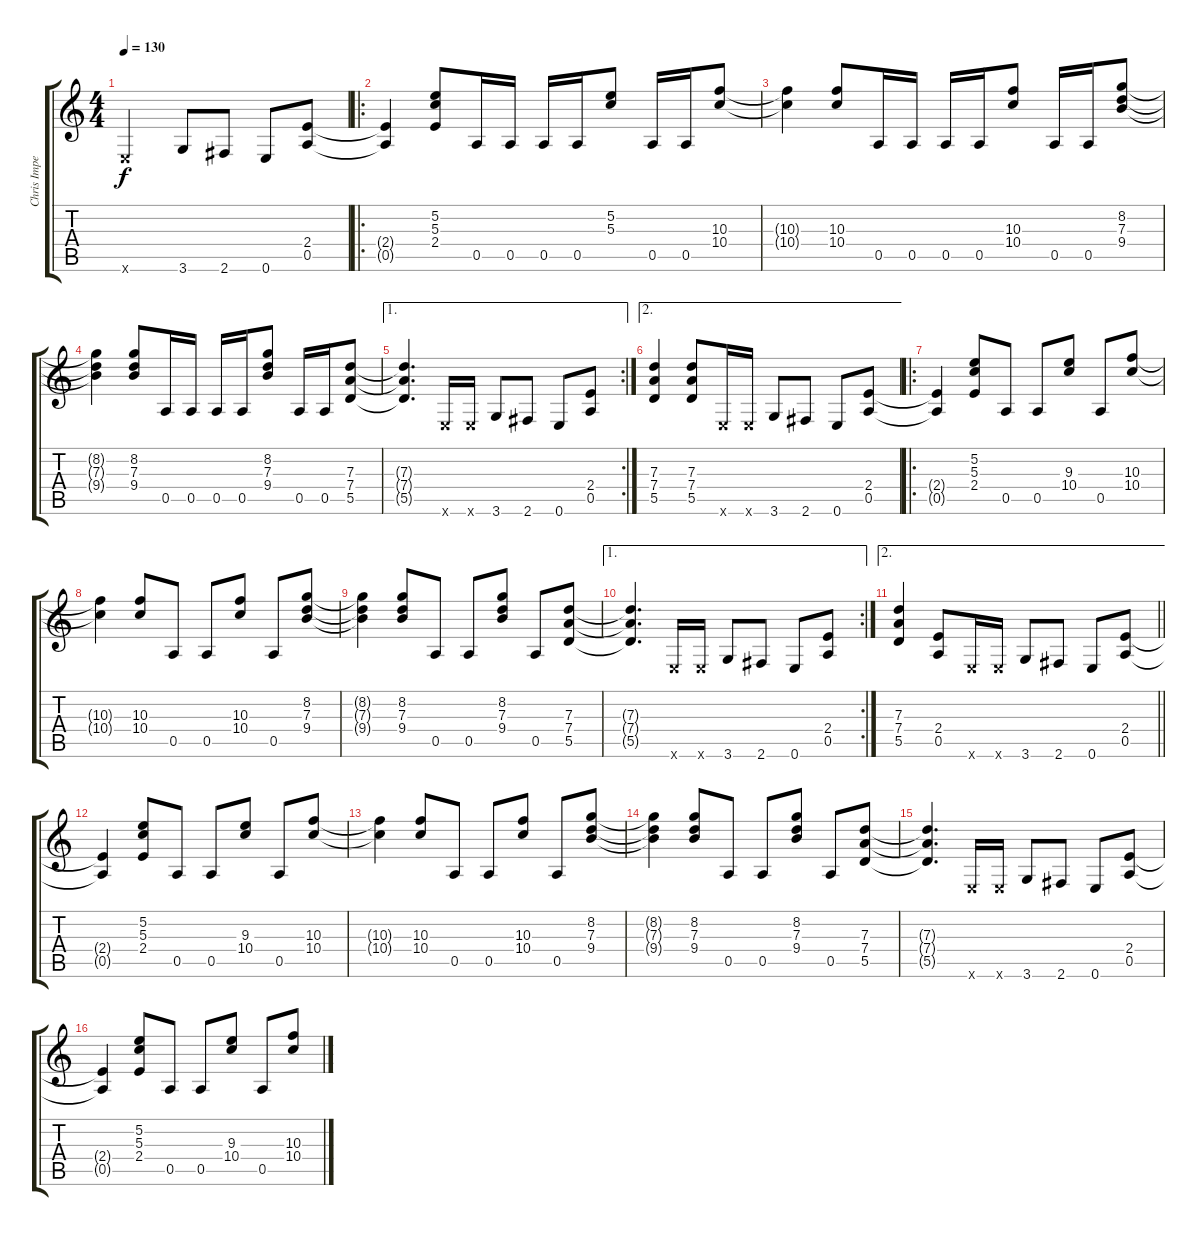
\track ("Chris Impelliteri" "Chris Impe") {instrument overdrivenguitar}
\staff {score tabs}
\tuning (E4 B3 G3 D3 A2 E2) {hide}
\ts (4 4)
\tempo 130
\clef g2
\ks c
0.6{x}.2{dy f instrument overdrivenguitar} 3.6.8 2.6.8 0.6.8 (2.4 0.5).8 |
\ro
(2.4{t} 0.5{t}).4 (5.2 5.3 2.4).8 0.5.16 0.5.16 0.5.16 0.5.16 (5.2 5.3).8 0.5.16 0.5.16 (10.3 10.4).8 |
(10.3{t} 10.4{t}).4 (10.3 10.4).8 0.5.16 0.5.16 0.5.16 0.5.16 (10.3 10.4).8 0.5.16 0.5.16 (8.2 7.3 9.4).8 |
(8.2{t} 7.3{t} 9.4{t}).4 (8.2 7.3 9.4).8 0.5.16 0.5.16 0.5.16 0.5.16 (8.2 7.3 9.4).8 0.5.16 0.5.16 (7.3 7.4 5.5).8 |
\ae 1
\rc 2
(7.3{t} 7.4{t} 5.5{t}).4{d} 0.6{x}.16 0.6{x}.16 3.6.8 2.6.8 0.6.8 (2.4 0.5).8 |
\ae 2
(7.3 7.4 5.5).4 (7.3 7.4 5.5).8 0.6{x}.16 0.6{x}.16 3.6.8 2.6.8 0.6.8 (2.4 0.5).8 |
\ro
(2.4{t} 0.5{t}).4 (5.2 5.3 2.4).8 0.5.8 0.5.8 (9.3 10.4).8 0.5.8 (10.3 10.4).8 |
(10.3{t} 10.4{t}).4 (10.3 10.4).8 0.5.8 0.5.8 (10.3 10.4).8 0.5.8 (8.2 7.3 9.4).8 |
(8.2{t} 7.3{t} 9.4{t}).4 (8.2 7.3 9.4).8 0.5.8 0.5.8 (8.2 7.3 9.4).8 0.5.8 (7.3 7.4 5.5).8 |
\ae 1
\rc 2
(7.3{t} 7.4{t} 5.5{t}).4{d} 0.6{x}.16 0.6{x}.16 3.6.8 2.6.8 0.6.8 (2.4 0.5).8 |
\ae 2
\barLineRight lightlight
(7.3 7.4 5.5).4 (2.4 0.5).8 0.6{x}.16 0.6{x}.16 3.6.8 2.6.8 0.6.8 (2.4 0.5).8 |
(2.4{t} 0.5{t}).4 (5.2 5.3 2.4).8 0.5.8 0.5.8 (9.3 10.4).8 0.5.8 (10.3 10.4).8 |
(10.3{t} 10.4{t}).4 (10.3 10.4).8 0.5.8 0.5.8 (10.3 10.4).8 0.5.8 (8.2 7.3 9.4).8 |
(8.2{t} 7.3{t} 9.4{t}).4 (8.2 7.3 9.4).8 0.5.8 0.5.8 (8.2 7.3 9.4).8 0.5.8 (7.3 7.4 5.5).8 |
(7.3{t} 7.4{t} 5.5{t}).4{d} 0.6{x}.16 0.6{x}.16 3.6.8 2.6.8 0.6.8 (2.4 0.5).8 |
(2.4{t} 0.5{t}).4 (5.2 5.3 2.4).8 0.5.8 0.5.8 (9.3 10.4).8 0.5.8 (10.3 10.4).8
